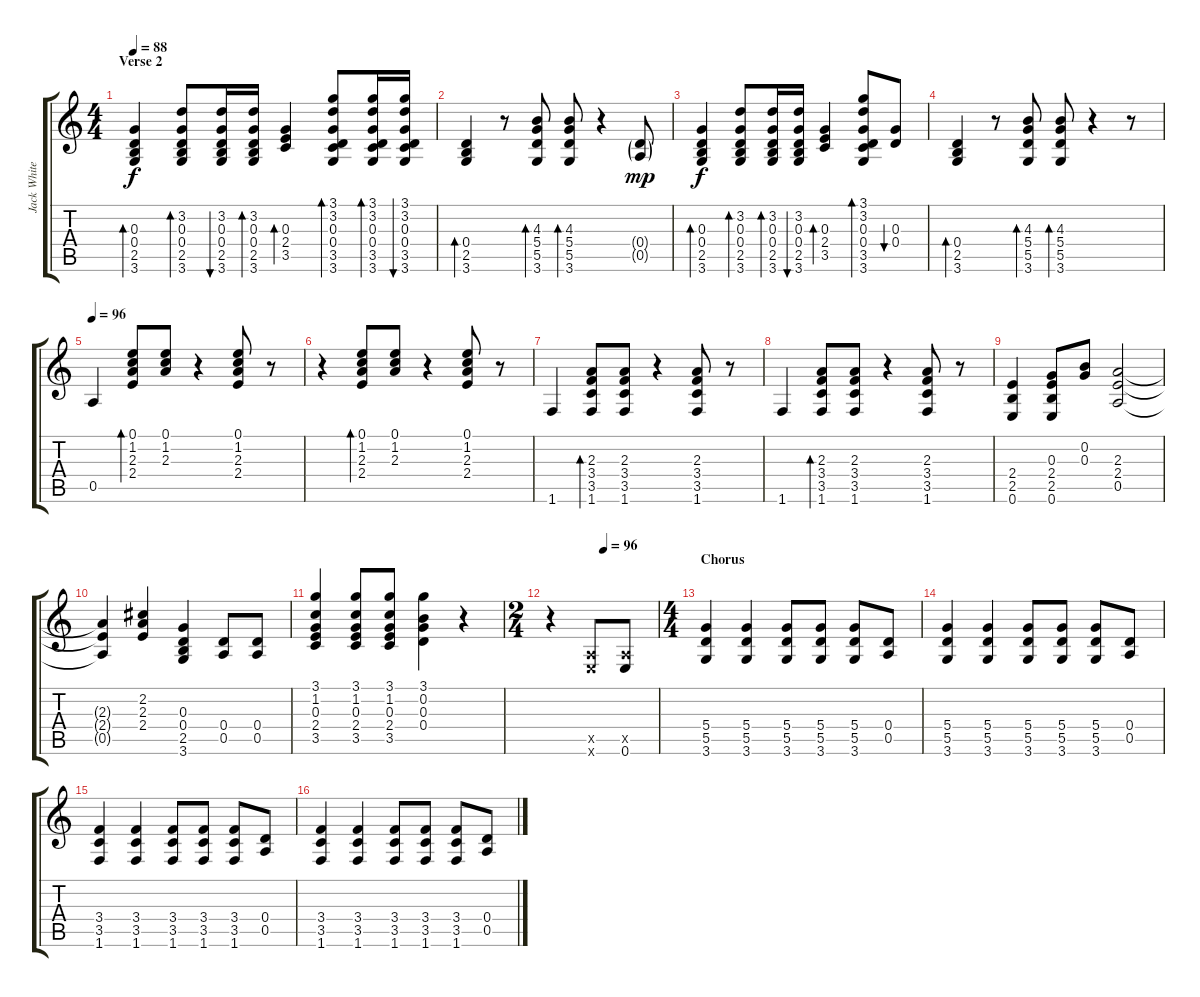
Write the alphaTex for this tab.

\track ("Jack White - Guitar" "Jack White") {instrument electricguitarjazz}
\staff {score tabs}
\tuning (E4 B3 G3 D3 A2 E2) {hide}
\ts (4 4)
\section ("" "Verse 2")
\tempo 88
\clef g2
\ks c
(0.3 0.4 2.5 3.6).4{bd 120 dy f volume 7 instrument electricguitarjazz} (3.2 0.3 0.4 2.5 3.6).8{bd 30} (3.2 0.3 0.4 2.5 3.6).16{bu 60} (3.2 0.3 0.4 2.5 3.6).16{bd 30} (0.3 2.4 3.5).4{bd 120} (3.1 3.2 0.3 0.4 3.5 3.6).8{bd 30} (3.1 3.2 0.3 0.4 3.5 3.6).16{bd 30} (3.1 3.2 0.3 0.4 3.5 3.6).16{bu 30} |
(0.4 2.5 3.6).4{bd 120} r.8 (4.3 5.4 5.5 3.6).8{bd 30 volume 13 instrument overdrivenguitar} (4.3 5.4 5.5 3.6).8{bd 30} r.4 (0.4{g} 0.5{g}).8{dy mp} |
(0.3 0.4 2.5 3.6).4{bd 120 dy f volume 7 instrument electricguitarjazz} (3.2 0.3 0.4 2.5 3.6).8{bd 60} (3.2 0.3 0.4 2.5 3.6).16{bd 60} (3.2 0.3 0.4 2.5 3.6).16{bu 60} (0.3 2.4 3.5).4{bd 120} (3.1 3.2 0.3 0.4 3.5 3.6).8{bd 30} (0.3 0.4).8{bu 30} |
(0.4 2.5 3.6).4{bd 120} r.8 (4.3 5.4 5.5 3.6).8{bd 30 volume 13 instrument overdrivenguitar} (4.3 5.4 5.5 3.6).8{bd 30} r.4 r.8 |
\tempo 96
0.5.4{volume 10 instrument overdrivenguitar} (0.1 1.2 2.3 2.4).8{bd 480} (0.1 1.2 2.3).8 r.4 (0.1 1.2 2.3 2.4).8 r.8 |
r.4 (0.1 1.2 2.3 2.4).8{bd 480} (0.1 1.2 2.3).8 r.4 (0.1 1.2 2.3 2.4).8 r.8 |
1.6.4 (2.3 3.4 3.5 1.6).8{bd 480} (2.3 3.4 3.5 1.6).8 r.4 (2.3 3.4 3.5 1.6).8 r.8 |
1.6.4 (2.3 3.4 3.5 1.6).8{bd 480} (2.3 3.4 3.5 1.6).8 r.4 (2.3 3.4 3.5 1.6).8 r.8 |
(2.4 2.5 0.6).4 (0.3 2.4 2.5 0.6).8 (0.2 0.3).8 (2.3 2.4 0.5).2 |
(2.3{t} 2.4{t} 0.5{t}).4 (2.2 2.3 2.4).4 (0.3 0.4 2.5 3.6).4 (0.4 0.5).8 (0.4 0.5).8 |
(3.1 1.2 0.3 2.4 3.5).4 (3.1 1.2 0.3 2.4 3.5).8 (3.1 1.2 0.3 2.4 3.5).8 (3.1 0.2 0.3 0.4).4 r.4 |
\ts (2 4)
\tempo (96 0.5)
r.4 (0.5{x} 0.6{x}).8{volume 16 instrument overdrivenguitar} (0.5{x} 0.6).8 |
\ts (4 4)
\section ("" "Chorus")
(5.4 5.5 3.6).4 (5.4 5.5 3.6).4 (5.4 5.5 3.6).8 (5.4 5.5 3.6).8 (5.4 5.5 3.6).8 (0.4 0.5).8 |
(5.4 5.5 3.6).4 (5.4 5.5 3.6).4 (5.4 5.5 3.6).8 (5.4 5.5 3.6).8 (5.4 5.5 3.6).8 (0.4 0.5).8 |
(3.4 3.5 1.6).4 (3.4 3.5 1.6).4 (3.4 3.5 1.6).8 (3.4 3.5 1.6).8 (3.4 3.5 1.6).8 (0.4 0.5).8 |
(3.4 3.5 1.6).4 (3.4 3.5 1.6).4 (3.4 3.5 1.6).8 (3.4 3.5 1.6).8 (3.4 3.5 1.6).8 (0.4 0.5).8
